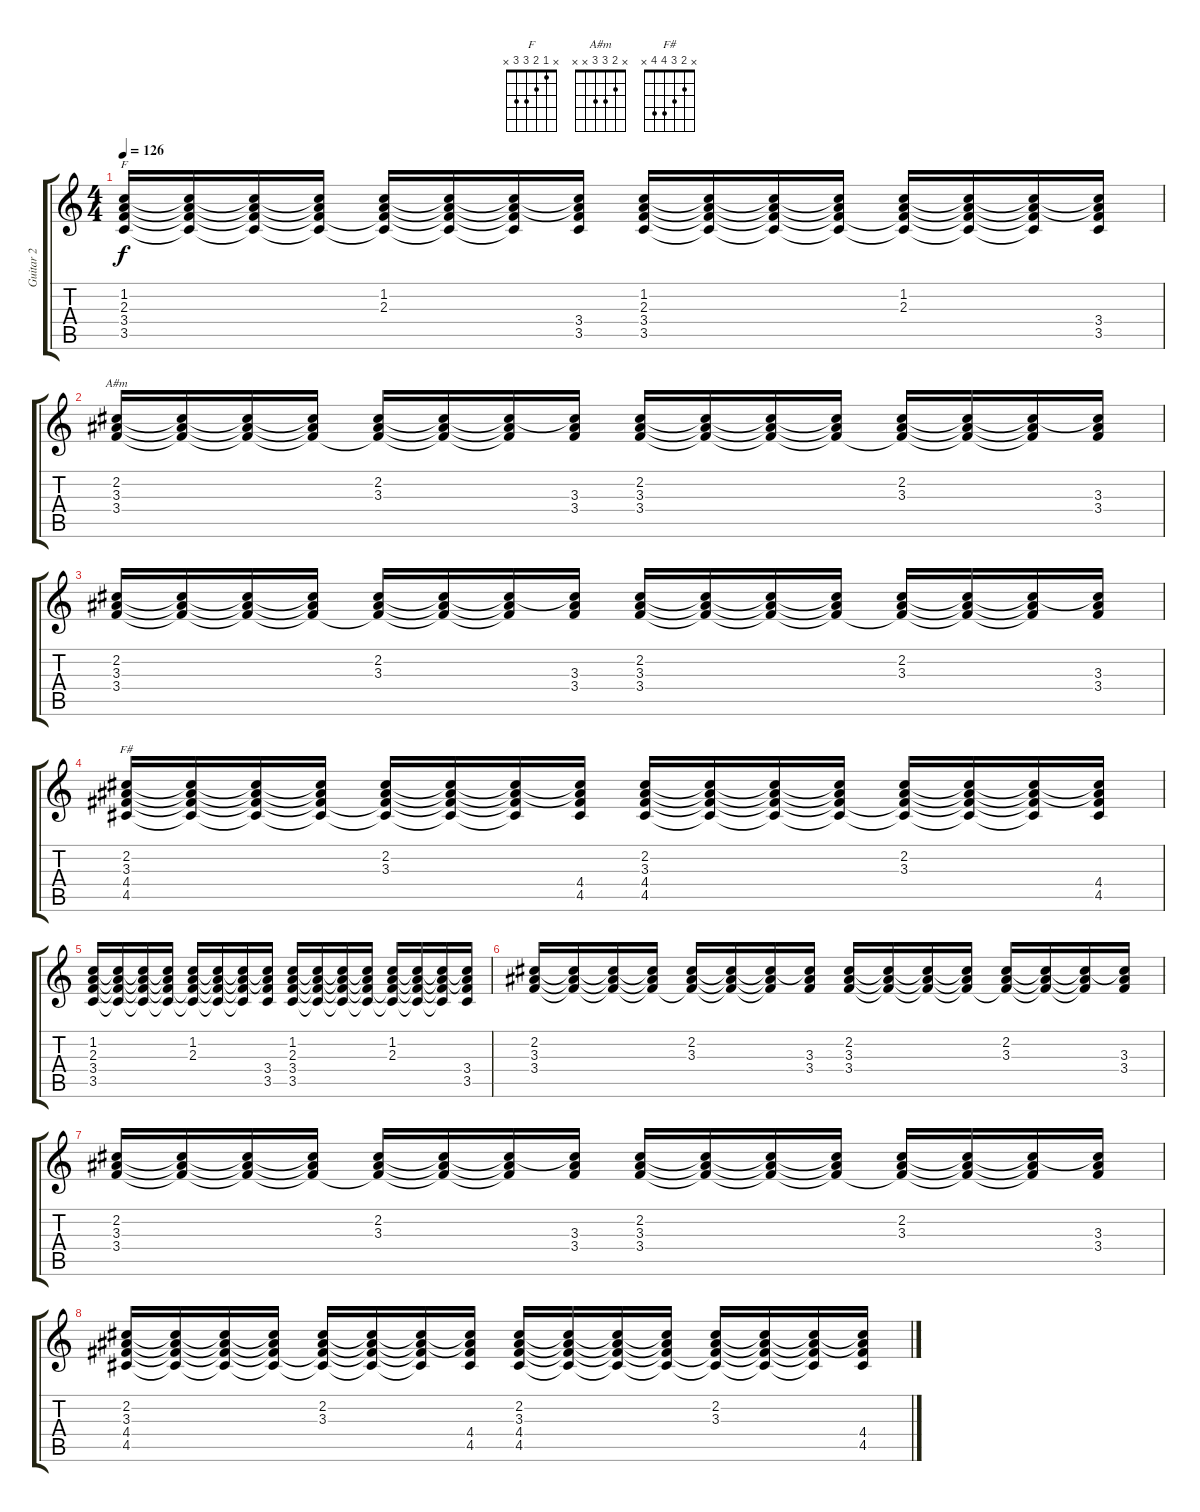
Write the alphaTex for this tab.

\track ("Guitar 2" "Guitar 2") {instrument acousticguitarsteel}
\staff {score tabs}
\tuning (E4 B3 G3 D3 A2 E2) {hide}
\chord ("F" x 1 2 3 3 x)
\chord ("A#m" x 2 3 3 x x)
\chord ("F#" x 2 3 4 4 x)
\ts (4 4)
\tempo 126
\clef g2
\ks c
(1.2 2.3 3.4 3.5).16{ch "F" dy f} (1.2{t} 2.3{t} 3.4{t} 3.5{t}).16 (1.2{t} 2.3{t} 3.4{t} 3.5{t}).16 (1.2{t} 2.3{t} 3.4{t} 3.5{t}).16 (1.2 2.3 3.4{t} 3.5{t}).16 (1.2{t} 2.3{t} 3.4{t} 3.5{t}).16 (1.2{t} 2.3{t} 3.4{t} 3.5{t}).16 (1.2{t} 2.3{t} 3.4 3.5).16 (1.2 2.3 3.4 3.5).16 (1.2{t} 2.3{t} 3.4{t} 3.5{t}).16 (1.2{t} 2.3{t} 3.4{t} 3.5{t}).16 (1.2{t} 2.3{t} 3.4{t} 3.5{t}).16 (1.2 2.3 3.4{t} 3.5{t}).16 (1.2{t} 2.3{t} 3.4{t} 3.5{t}).16 (1.2{t} 2.3{t} 3.4{t} 3.5{t}).16 (1.2{t} 2.3{t} 3.4 3.5).16 |
(2.2 3.3 3.4).16{ch "A#m"} (2.2{t} 3.3{t} 3.4{t}).16 (2.2{t} 3.3{t} 3.4{t}).16 (2.2{t} 3.3{t} 3.4{t}).16 (2.2 3.3 3.4{t}).16 (2.2{t} 3.3{t} 3.4{t}).16 (2.2{t} 3.3{t} 3.4{t}).16 (2.2{t} 3.3 3.4).16 (2.2 3.3 3.4).16 (2.2{t} 3.3{t} 3.4{t}).16 (2.2{t} 3.3{t} 3.4{t}).16 (2.2{t} 3.3{t} 3.4{t}).16 (2.2 3.3 3.4{t}).16 (2.2{t} 3.3{t} 3.4{t}).16 (2.2{t} 3.3{t} 3.4{t}).16 (2.2{t} 3.3 3.4).16 |
(2.2 3.3 3.4).16 (2.2{t} 3.3{t} 3.4{t}).16 (2.2{t} 3.3{t} 3.4{t}).16 (2.2{t} 3.3{t} 3.4{t}).16 (2.2 3.3 3.4{t}).16 (2.2{t} 3.3{t} 3.4{t}).16 (2.2{t} 3.3{t} 3.4{t}).16 (2.2{t} 3.3 3.4).16 (2.2 3.3 3.4).16 (2.2{t} 3.3{t} 3.4{t}).16 (2.2{t} 3.3{t} 3.4{t}).16 (2.2{t} 3.3{t} 3.4{t}).16 (2.2 3.3 3.4{t}).16 (2.2{t} 3.3{t} 3.4{t}).16 (2.2{t} 3.3{t} 3.4{t}).16 (2.2{t} 3.3 3.4).16 |
(2.2 3.3 4.4 4.5).16{ch "F#"} (2.2{t} 3.3{t} 4.4{t} 4.5{t}).16 (2.2{t} 3.3{t} 4.4{t} 4.5{t}).16 (2.2{t} 3.3{t} 4.4{t} 4.5{t}).16 (2.2 3.3 4.4{t} 4.5{t}).16 (2.2{t} 3.3{t} 4.4{t} 4.5{t}).16 (2.2{t} 3.3{t} 4.4{t} 4.5{t}).16 (2.2{t} 3.3{t} 4.4 4.5).16 (2.2 3.3 4.4 4.5).16 (2.2{t} 3.3{t} 4.4{t} 4.5{t}).16 (2.2{t} 3.3{t} 4.4{t} 4.5{t}).16 (2.2{t} 3.3{t} 4.4{t} 4.5{t}).16 (2.2 3.3 4.4{t} 4.5{t}).16 (2.2{t} 3.3{t} 4.4{t} 4.5{t}).16 (2.2{t} 3.3{t} 4.4{t} 4.5{t}).16 (2.2{t} 3.3{t} 4.4 4.5).16 |
(1.2 2.3 3.4 3.5).16 (1.2{t} 2.3{t} 3.4{t} 3.5{t}).16 (1.2{t} 2.3{t} 3.4{t} 3.5{t}).16 (1.2{t} 2.3{t} 3.4{t} 3.5{t}).16 (1.2 2.3 3.4{t} 3.5{t}).16 (1.2{t} 2.3{t} 3.4{t} 3.5{t}).16 (1.2{t} 2.3{t} 3.4{t} 3.5{t}).16 (1.2{t} 2.3{t} 3.4 3.5).16 (1.2 2.3 3.4 3.5).16 (1.2{t} 2.3{t} 3.4{t} 3.5{t}).16 (1.2{t} 2.3{t} 3.4{t} 3.5{t}).16 (1.2{t} 2.3{t} 3.4{t} 3.5{t}).16 (1.2 2.3 3.4{t} 3.5{t}).16 (1.2{t} 2.3{t} 3.4{t} 3.5{t}).16 (1.2{t} 2.3{t} 3.4{t} 3.5{t}).16 (1.2{t} 2.3{t} 3.4 3.5).16 |
(2.2 3.3 3.4).16 (2.2{t} 3.3{t} 3.4{t}).16 (2.2{t} 3.3{t} 3.4{t}).16 (2.2{t} 3.3{t} 3.4{t}).16 (2.2 3.3 3.4{t}).16 (2.2{t} 3.3{t} 3.4{t}).16 (2.2{t} 3.3{t} 3.4{t}).16 (2.2{t} 3.3 3.4).16 (2.2 3.3 3.4).16 (2.2{t} 3.3{t} 3.4{t}).16 (2.2{t} 3.3{t} 3.4{t}).16 (2.2{t} 3.3{t} 3.4{t}).16 (2.2 3.3 3.4{t}).16 (2.2{t} 3.3{t} 3.4{t}).16 (2.2{t} 3.3{t} 3.4{t}).16 (2.2{t} 3.3 3.4).16 |
(2.2 3.3 3.4).16 (2.2{t} 3.3{t} 3.4{t}).16 (2.2{t} 3.3{t} 3.4{t}).16 (2.2{t} 3.3{t} 3.4{t}).16 (2.2 3.3 3.4{t}).16 (2.2{t} 3.3{t} 3.4{t}).16 (2.2{t} 3.3{t} 3.4{t}).16 (2.2{t} 3.3 3.4).16 (2.2 3.3 3.4).16 (2.2{t} 3.3{t} 3.4{t}).16 (2.2{t} 3.3{t} 3.4{t}).16 (2.2{t} 3.3{t} 3.4{t}).16 (2.2 3.3 3.4{t}).16 (2.2{t} 3.3{t} 3.4{t}).16 (2.2{t} 3.3{t} 3.4{t}).16 (2.2{t} 3.3 3.4).16 |
(2.2 3.3 4.4 4.5).16 (2.2{t} 3.3{t} 4.4{t} 4.5{t}).16 (2.2{t} 3.3{t} 4.4{t} 4.5{t}).16 (2.2{t} 3.3{t} 4.4{t} 4.5{t}).16 (2.2 3.3 4.4{t} 4.5{t}).16 (2.2{t} 3.3{t} 4.4{t} 4.5{t}).16 (2.2{t} 3.3{t} 4.4{t} 4.5{t}).16 (2.2{t} 3.3{t} 4.4 4.5).16 (2.2 3.3 4.4 4.5).16 (2.2{t} 3.3{t} 4.4{t} 4.5{t}).16 (2.2{t} 3.3{t} 4.4{t} 4.5{t}).16 (2.2{t} 3.3{t} 4.4{t} 4.5{t}).16 (2.2 3.3 4.4{t} 4.5{t}).16 (2.2{t} 3.3{t} 4.4{t} 4.5{t}).16 (2.2{t} 3.3{t} 4.4{t} 4.5{t}).16 (2.2{t} 3.3{t} 4.4 4.5).16
